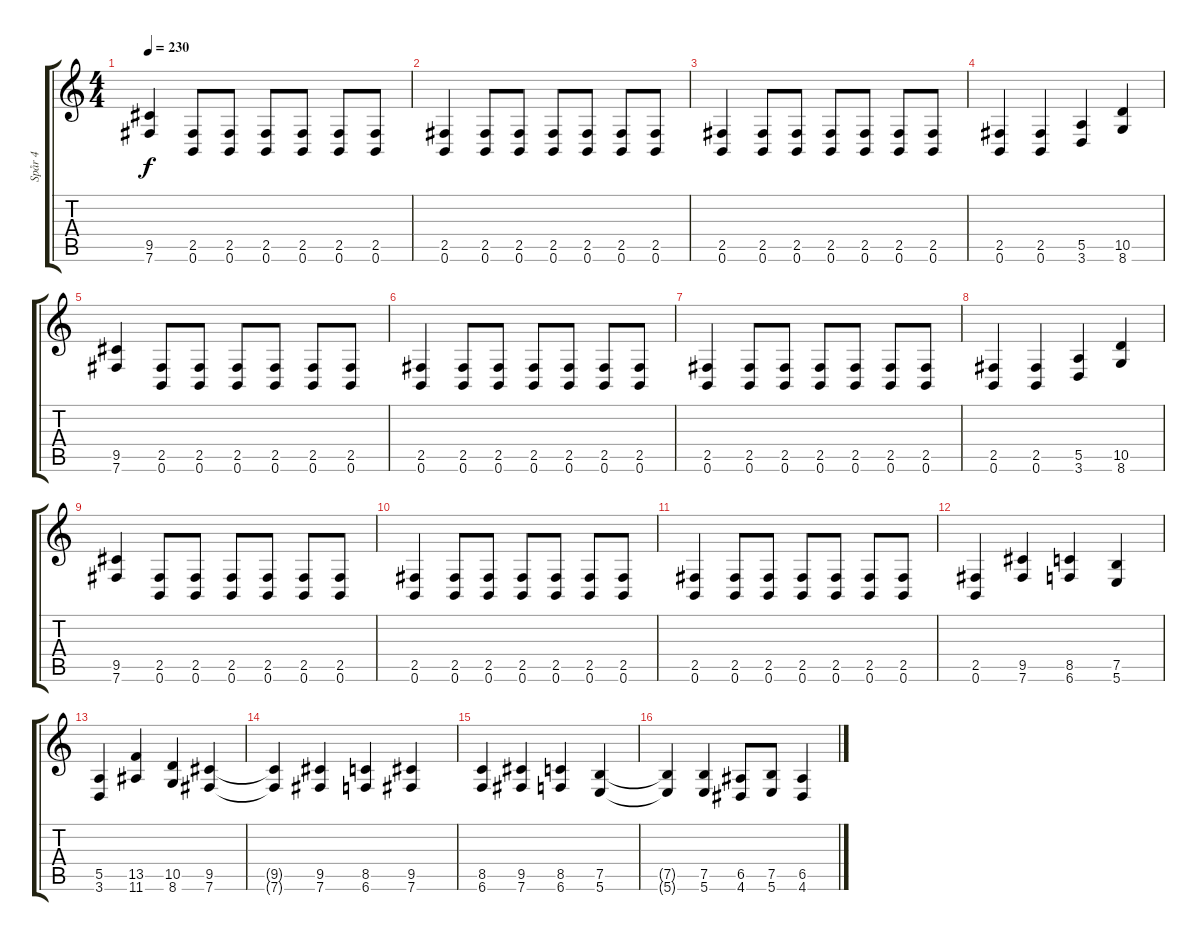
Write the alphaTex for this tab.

\track ("Spår 4" "Spår 4") {instrument distortionguitar}
\staff {score tabs}
\tuning (B3 Gb3 D3 A2 E2 B1) {hide}
\ts (4 4)
\tempo 230
\clef g2
\ks c
(9.5 7.6).4{dy f} (2.5 0.6).8 (2.5 0.6).8 (2.5 0.6).8 (2.5 0.6).8 (2.5 0.6).8 (2.5 0.6).8 |
(2.5 0.6).4 (2.5 0.6).8 (2.5 0.6).8 (2.5 0.6).8 (2.5 0.6).8 (2.5 0.6).8 (2.5 0.6).8 |
(2.5 0.6).4 (2.5 0.6).8 (2.5 0.6).8 (2.5 0.6).8 (2.5 0.6).8 (2.5 0.6).8 (2.5 0.6).8 |
(2.5 0.6).4 (2.5 0.6).4 (5.5 3.6).4 (10.5 8.6).4 |
(9.5 7.6).4 (2.5 0.6).8 (2.5 0.6).8 (2.5 0.6).8 (2.5 0.6).8 (2.5 0.6).8 (2.5 0.6).8 |
(2.5 0.6).4 (2.5 0.6).8 (2.5 0.6).8 (2.5 0.6).8 (2.5 0.6).8 (2.5 0.6).8 (2.5 0.6).8 |
(2.5 0.6).4 (2.5 0.6).8 (2.5 0.6).8 (2.5 0.6).8 (2.5 0.6).8 (2.5 0.6).8 (2.5 0.6).8 |
(2.5 0.6).4 (2.5 0.6).4 (5.5 3.6).4 (10.5 8.6).4 |
(9.5 7.6).4 (2.5 0.6).8 (2.5 0.6).8 (2.5 0.6).8 (2.5 0.6).8 (2.5 0.6).8 (2.5 0.6).8 |
(2.5 0.6).4 (2.5 0.6).8 (2.5 0.6).8 (2.5 0.6).8 (2.5 0.6).8 (2.5 0.6).8 (2.5 0.6).8 |
(2.5 0.6).4 (2.5 0.6).8 (2.5 0.6).8 (2.5 0.6).8 (2.5 0.6).8 (2.5 0.6).8 (2.5 0.6).8 |
(2.5 0.6).4 (9.5 7.6).4 (8.5 6.6).4 (7.5 5.6).4 |
(5.5 3.6).4 (13.5 11.6).4 (10.5 8.6).4 (9.5 7.6).4 |
(9.5{t} 7.6{t}).4 (9.5 7.6).4 (8.5 6.6).4 (9.5 7.6).4 |
(8.5 6.6).4 (9.5 7.6).4 (8.5 6.6).4 (7.5 5.6).4 |
(7.5{t} 5.6{t}).4 (7.5 5.6).4 (6.5 4.6).8 (7.5 5.6).8 (6.5 4.6).4
